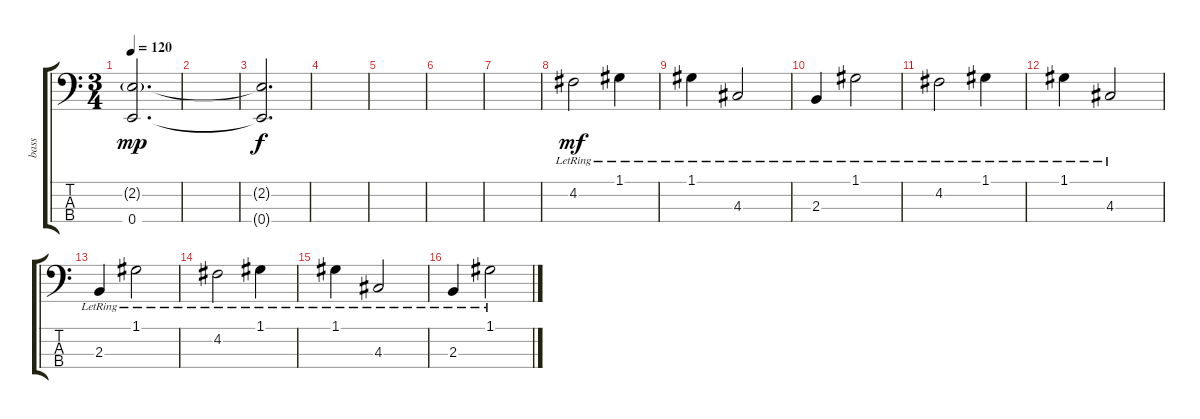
\track ("bass" "bass") {instrument electricbassfinger}
\staff {score tabs}
\tuning (G2 D2 A1 E1) {hide}
\ts (3 4)
\tempo 120
\clef f4
\ks c
(2.2{g} 0.4).2{d dy mp} |
|
(2.2{t} 0.4{t}).2{d dy f} |
|
|
|
|
4.2{lr}.2{dy mf} 1.1{lr}.4 |
1.1{lr}.4 4.3{lr}.2 |
2.3{lr}.4 1.1{lr}.2 |
4.2{lr}.2 1.1{lr}.4 |
1.1{lr}.4 4.3{lr}.2 |
2.3{lr}.4 1.1{lr}.2 |
4.2{lr}.2 1.1{lr}.4 |
1.1{lr}.4 4.3{lr}.2 |
2.3{lr}.4 1.1{lr}.2
